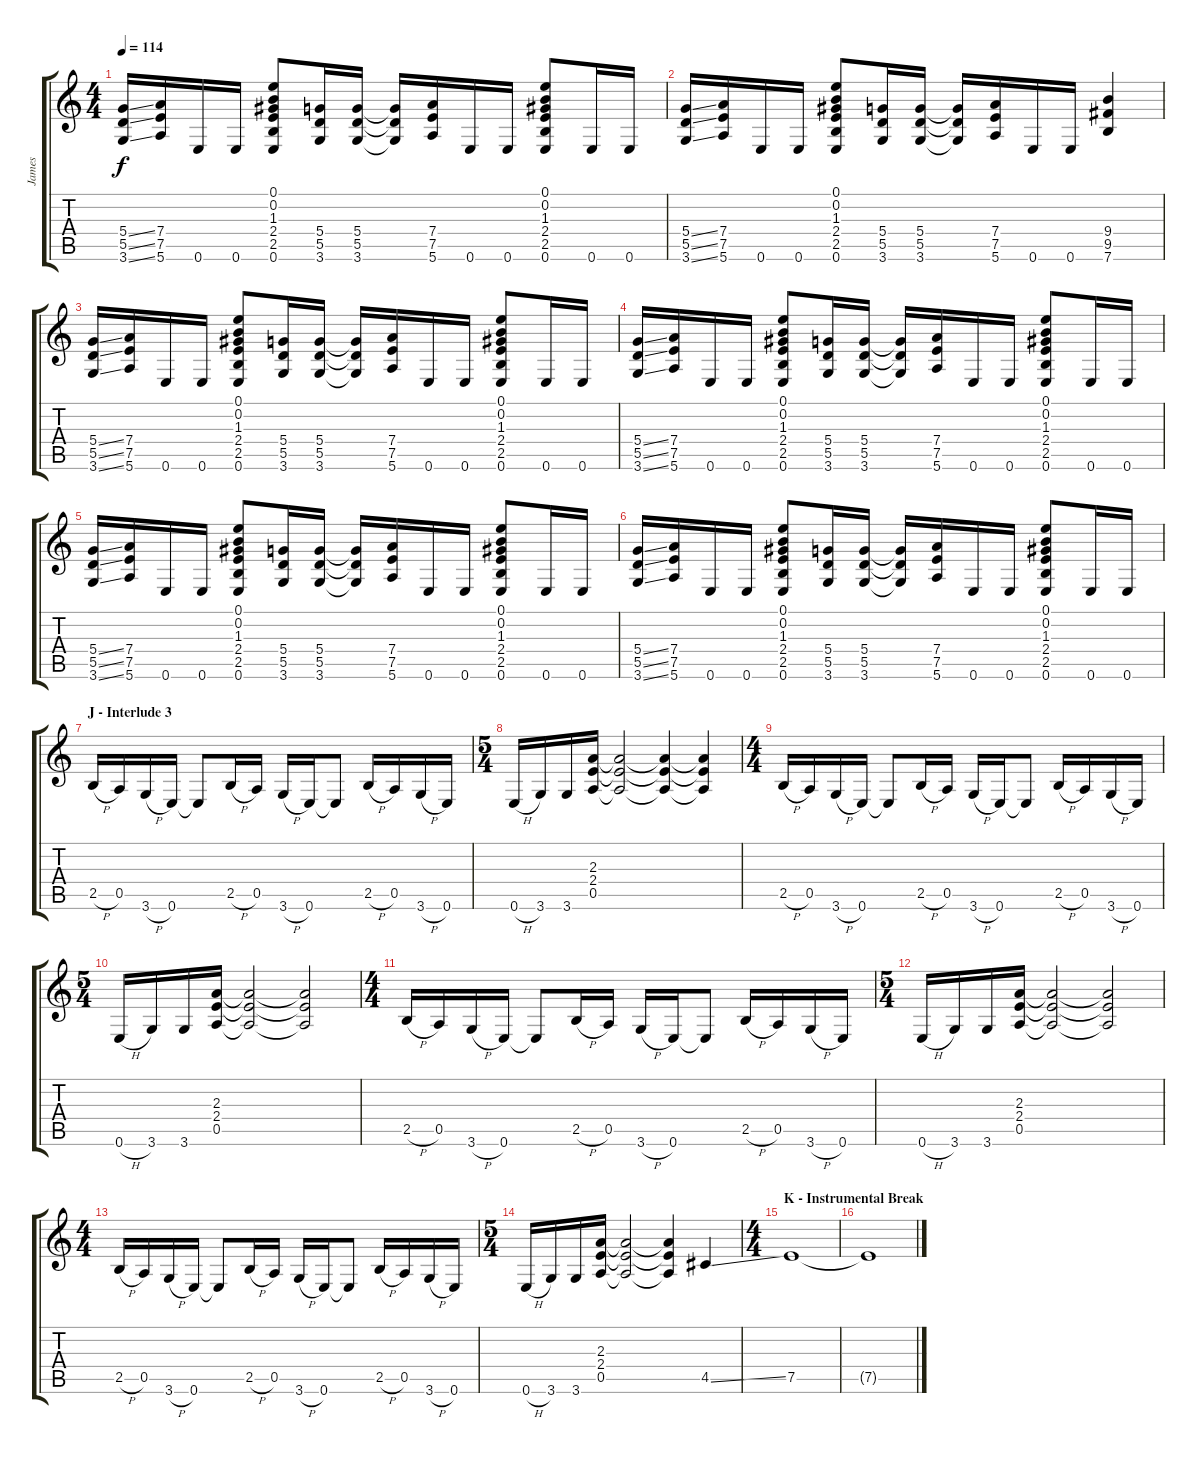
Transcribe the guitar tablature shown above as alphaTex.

\track ("James" "James") {instrument distortionguitar}
\staff {score tabs}
\tuning (E4 B3 G3 D3 A2 E2) {hide}
\ts (4 4)
\tempo 114
\clef g2
\ks c
(5.4{ss} 5.5{ss} 3.6{ss}).16{dy f} (7.4 7.5 5.6).16 0.6.16 0.6.16 (0.1 0.2 1.3 2.4 2.5 0.6).8 (5.4 5.5 3.6).16 (5.4 5.5 3.6).16 (5.4{t} 5.5{t} 3.6{t}).16 (7.4 7.5 5.6).16 0.6.16 0.6.16 (0.1 0.2 1.3 2.4 2.5 0.6).8 0.6.16 0.6.16 |
(5.4{ss} 5.5{ss} 3.6{ss}).16 (7.4 7.5 5.6).16 0.6.16 0.6.16 (0.1 0.2 1.3 2.4 2.5 0.6).8 (5.4 5.5 3.6).16 (5.4 5.5 3.6).16 (5.4{t} 5.5{t} 3.6{t}).16 (7.4 7.5 5.6).16 0.6.16 0.6.16 (9.4 9.5 7.6).4 |
(5.4{ss} 5.5{ss} 3.6{ss}).16 (7.4 7.5 5.6).16 0.6.16 0.6.16 (0.1 0.2 1.3 2.4 2.5 0.6).8 (5.4 5.5 3.6).16 (5.4 5.5 3.6).16 (5.4{t} 5.5{t} 3.6{t}).16 (7.4 7.5 5.6).16 0.6.16 0.6.16 (0.1 0.2 1.3 2.4 2.5 0.6).8 0.6.16 0.6.16 |
(5.4{ss} 5.5{ss} 3.6{ss}).16 (7.4 7.5 5.6).16 0.6.16 0.6.16 (0.1 0.2 1.3 2.4 2.5 0.6).8 (5.4 5.5 3.6).16 (5.4 5.5 3.6).16 (5.4{t} 5.5{t} 3.6{t}).16 (7.4 7.5 5.6).16 0.6.16 0.6.16 (0.1 0.2 1.3 2.4 2.5 0.6).8 0.6.16 0.6.16 |
(5.4{ss} 5.5{ss} 3.6{ss}).16 (7.4 7.5 5.6).16 0.6.16 0.6.16 (0.1 0.2 1.3 2.4 2.5 0.6).8 (5.4 5.5 3.6).16 (5.4 5.5 3.6).16 (5.4{t} 5.5{t} 3.6{t}).16 (7.4 7.5 5.6).16 0.6.16 0.6.16 (0.1 0.2 1.3 2.4 2.5 0.6).8 0.6.16 0.6.16 |
(5.4{ss} 5.5{ss} 3.6{ss}).16 (7.4 7.5 5.6).16 0.6.16 0.6.16 (0.1 0.2 1.3 2.4 2.5 0.6).8 (5.4 5.5 3.6).16 (5.4 5.5 3.6).16 (5.4{t} 5.5{t} 3.6{t}).16 (7.4 7.5 5.6).16 0.6.16 0.6.16 (0.1 0.2 1.3 2.4 2.5 0.6).8 0.6.16 0.6.16 |
\section ("" "J - Interlude 3")
2.5{h}.16 0.5.16 3.6{h}.16 0.6.16 0.6{t}.8 2.5{h}.16 0.5.16 3.6{h}.16 0.6.16 0.6{t}.8 2.5{h}.16 0.5.16 3.6{h}.16 0.6.16 |
\ts (5 4)
0.6{h}.16 3.6.16 3.6.16 (2.3 2.4 0.5).16 (2.3{t} 2.4{t} 0.5{t}).2 (2.3{t} 2.4{t} 0.5{t}).4 (2.3{t} 2.4{t} 0.5{t}).4 |
\ts (4 4)
2.5{h}.16 0.5.16 3.6{h}.16 0.6.16 0.6{t}.8 2.5{h}.16 0.5.16 3.6{h}.16 0.6.16 0.6{t}.8 2.5{h}.16 0.5.16 3.6{h}.16 0.6.16 |
\ts (5 4)
0.6{h}.16 3.6.16 3.6.16 (2.3 2.4 0.5).16 (2.3{t} 2.4{t} 0.5{t}).2 (2.3{t} 2.4{t} 0.5{t}).2 |
\ts (4 4)
2.5{h}.16 0.5.16 3.6{h}.16 0.6.16 0.6{t}.8 2.5{h}.16 0.5.16 3.6{h}.16 0.6.16 0.6{t}.8 2.5{h}.16 0.5.16 3.6{h}.16 0.6.16 |
\ts (5 4)
0.6{h}.16 3.6.16 3.6.16 (2.3 2.4 0.5).16 (2.3{t} 2.4{t} 0.5{t}).2 (2.3{t} 2.4{t} 0.5{t}).2 |
\ts (4 4)
2.5{h}.16 0.5.16 3.6{h}.16 0.6.16 0.6{t}.8 2.5{h}.16 0.5.16 3.6{h}.16 0.6.16 0.6{t}.8 2.5{h}.16 0.5.16 3.6{h}.16 0.6.16 |
\ts (5 4)
0.6{h}.16 3.6.16 3.6.16 (2.3 2.4 0.5).16 (2.3{t} 2.4{t} 0.5{t}).2 (2.3{t} 2.4{t} 0.5{t}).4 4.5{ss}.4 |
\ts (4 4)
\section ("" "K - Instrumental Break")
7.5.1 |
7.5{t}.1
